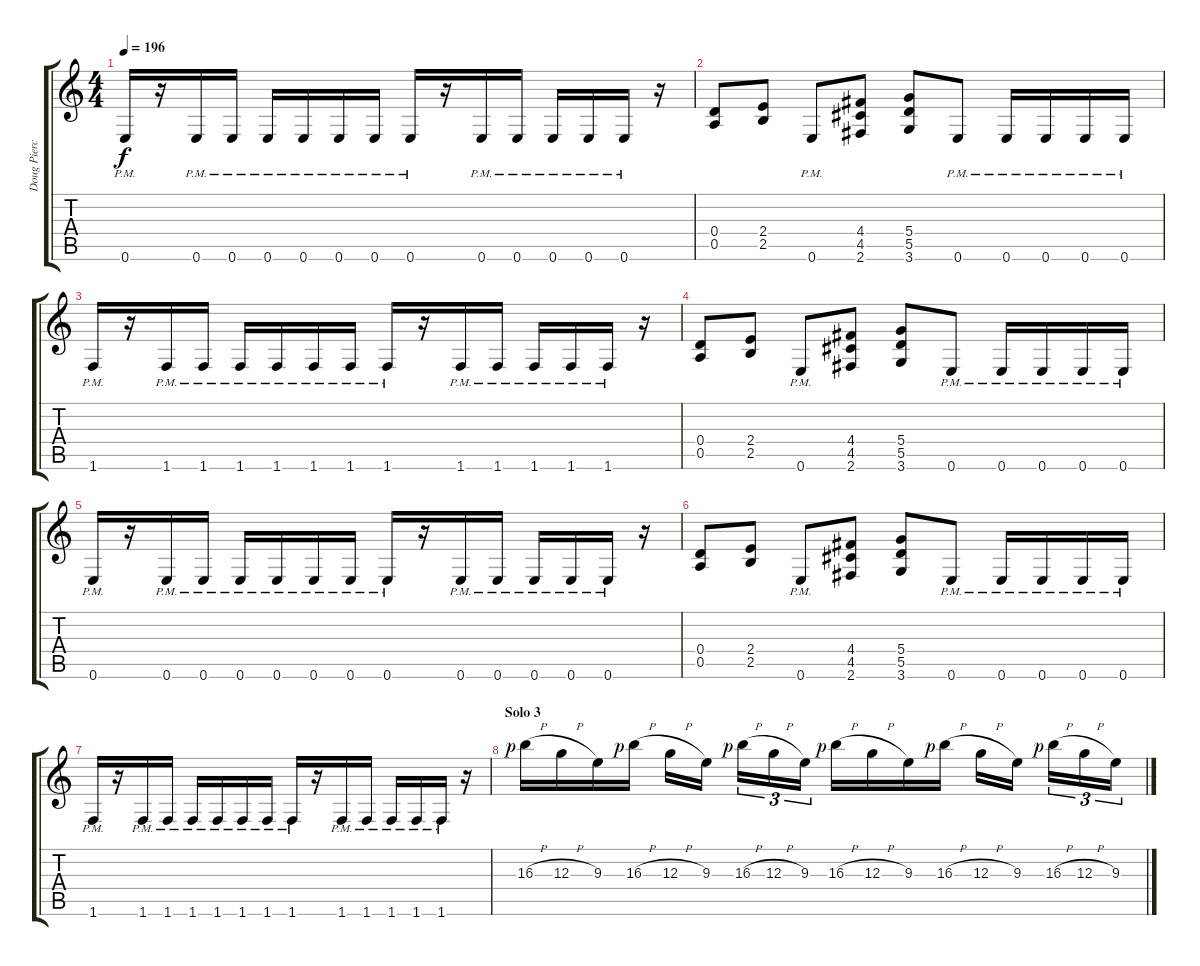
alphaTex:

\track ("Doug Piercy" "Doug Pierc") {instrument distortionguitar}
\staff {score tabs}
\tuning (E4 B3 G3 D3 A2 E2) {hide}
\ts (4 4)
\tempo 196
\clef g2
\ks c
0.6{pm}.16{dy f} r.16 0.6{pm}.16 0.6{pm}.16 0.6{pm}.16 0.6{pm}.16 0.6{pm}.16 0.6{pm}.16 0.6{pm}.16 r.16 0.6{pm}.16 0.6{pm}.16 0.6{pm}.16 0.6{pm}.16 0.6{pm}.16 r.16 |
(0.4 0.5).8 (2.4 2.5).8 0.6{pm}.8 (4.4 4.5 2.6).8 (5.4 5.5 3.6).8 0.6{pm}.8 0.6{pm}.16 0.6{pm}.16 0.6{pm}.16 0.6{pm}.16 |
1.6{pm}.16 r.16 1.6{pm}.16 1.6{pm}.16 1.6{pm}.16 1.6{pm}.16 1.6{pm}.16 1.6{pm}.16 1.6{pm}.16 r.16 1.6{pm}.16 1.6{pm}.16 1.6{pm}.16 1.6{pm}.16 1.6{pm}.16 r.16 |
(0.4 0.5).8 (2.4 2.5).8 0.6{pm}.8 (4.4 4.5 2.6).8 (5.4 5.5 3.6).8 0.6{pm}.8 0.6{pm}.16 0.6{pm}.16 0.6{pm}.16 0.6{pm}.16 |
0.6{pm}.16 r.16 0.6{pm}.16 0.6{pm}.16 0.6{pm}.16 0.6{pm}.16 0.6{pm}.16 0.6{pm}.16 0.6{pm}.16 r.16 0.6{pm}.16 0.6{pm}.16 0.6{pm}.16 0.6{pm}.16 0.6{pm}.16 r.16 |
(0.4 0.5).8 (2.4 2.5).8 0.6{pm}.8 (4.4 4.5 2.6).8 (5.4 5.5 3.6).8 0.6{pm}.8 0.6{pm}.16 0.6{pm}.16 0.6{pm}.16 0.6{pm}.16 |
1.6{pm}.16 r.16 1.6{pm}.16 1.6{pm}.16 1.6{pm}.16 1.6{pm}.16 1.6{pm}.16 1.6{pm}.16 1.6{pm}.16 r.16 1.6{pm}.16 1.6{pm}.16 1.6{pm}.16 1.6{pm}.16 1.6{pm}.16 r.16 |
\section ("" "Solo 3")
16.3{h rf 1}.16{volume 15} 12.3{h}.16 9.3.16 16.3{h rf 1}.16 12.3{h}.16 9.3.16 16.3{h rf 1}.16{tu (3 2)} 12.3{h}.16{tu (3 2)} 9.3.16{tu (3 2)} 16.3{h rf 1}.16 12.3{h}.16 9.3.16 16.3{h rf 1}.16 12.3{h}.16 9.3.16 16.3{h rf 1}.16{tu (3 2)} 12.3{h}.16{tu (3 2)} 9.3.16{tu (3 2)}
